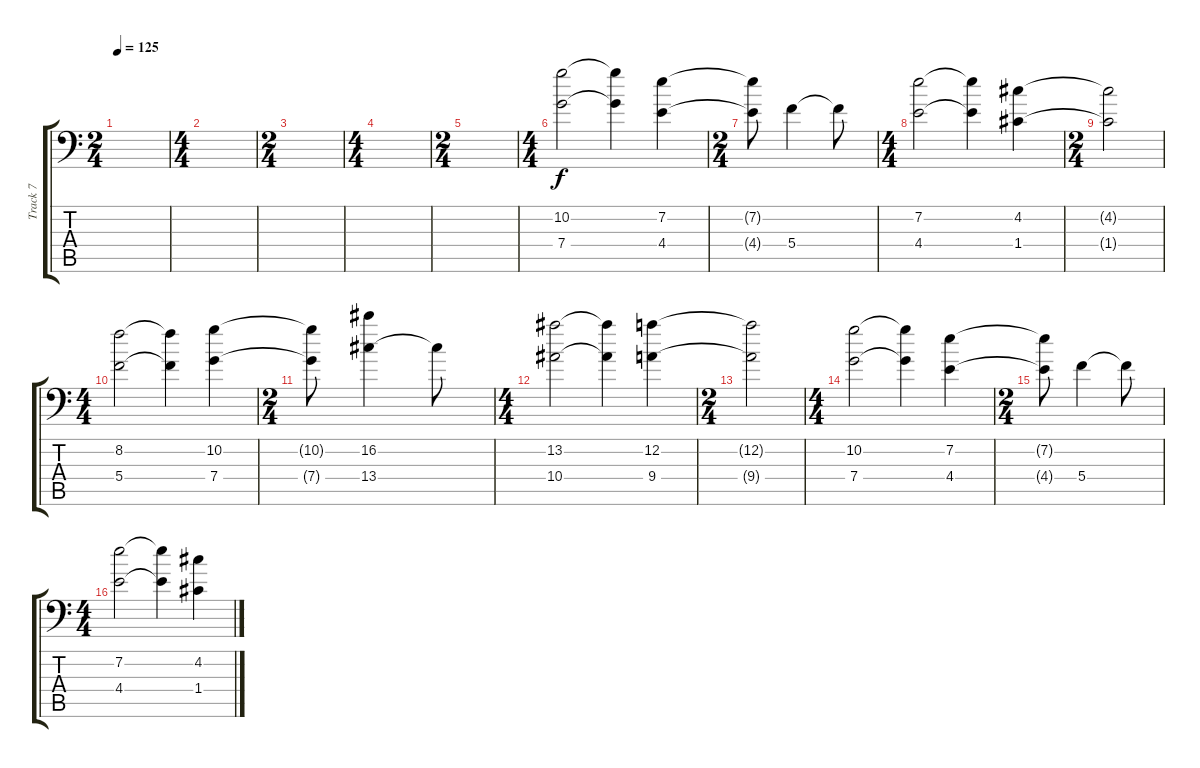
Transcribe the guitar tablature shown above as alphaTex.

\track ("Track 7" "Track 7") {instrument electricguitarclean}
\staff {score tabs}
\tuning (D4 A3 F3 C3 G2 A1) {hide}
\ts (2 4)
\tempo 125
\clef f4
\ks c
|
\ts (4 4)
|
\ts (2 4)
|
\ts (4 4)
|
\ts (2 4)
|
\ts (4 4)
(10.2 7.4).2 (10.2{t} 7.4{t}).4 (7.2 4.4).4 |
\ts (2 4)
(7.2{t} 4.4{t}).8 5.4.4 5.4{t}.8 |
\ts (4 4)
(7.2 4.4).2 (7.2{t} 4.4{t}).4 (4.2 1.4).4 |
\ts (2 4)
(4.2{t} 1.4{t}).2 |
\ts (4 4)
(8.2 5.4).2 (8.2{t} 5.4{t}).4 (10.2 7.4).4 |
\ts (2 4)
(10.2{t} 7.4{t}).8 (16.2 13.4).4 13.4{t}.8 |
\ts (4 4)
(13.2 10.4).2 (13.2{t} 10.4{t}).4 (12.2 9.4).4 |
\ts (2 4)
(12.2{t} 9.4{t}).2 |
\ts (4 4)
(10.2 7.4).2 (10.2{t} 7.4{t}).4 (7.2 4.4).4 |
\ts (2 4)
(7.2{t} 4.4{t}).8 5.4.4 5.4{t}.8 |
\ts (4 4)
(7.2 4.4).2 (7.2{t} 4.4{t}).4 (4.2 1.4).4
